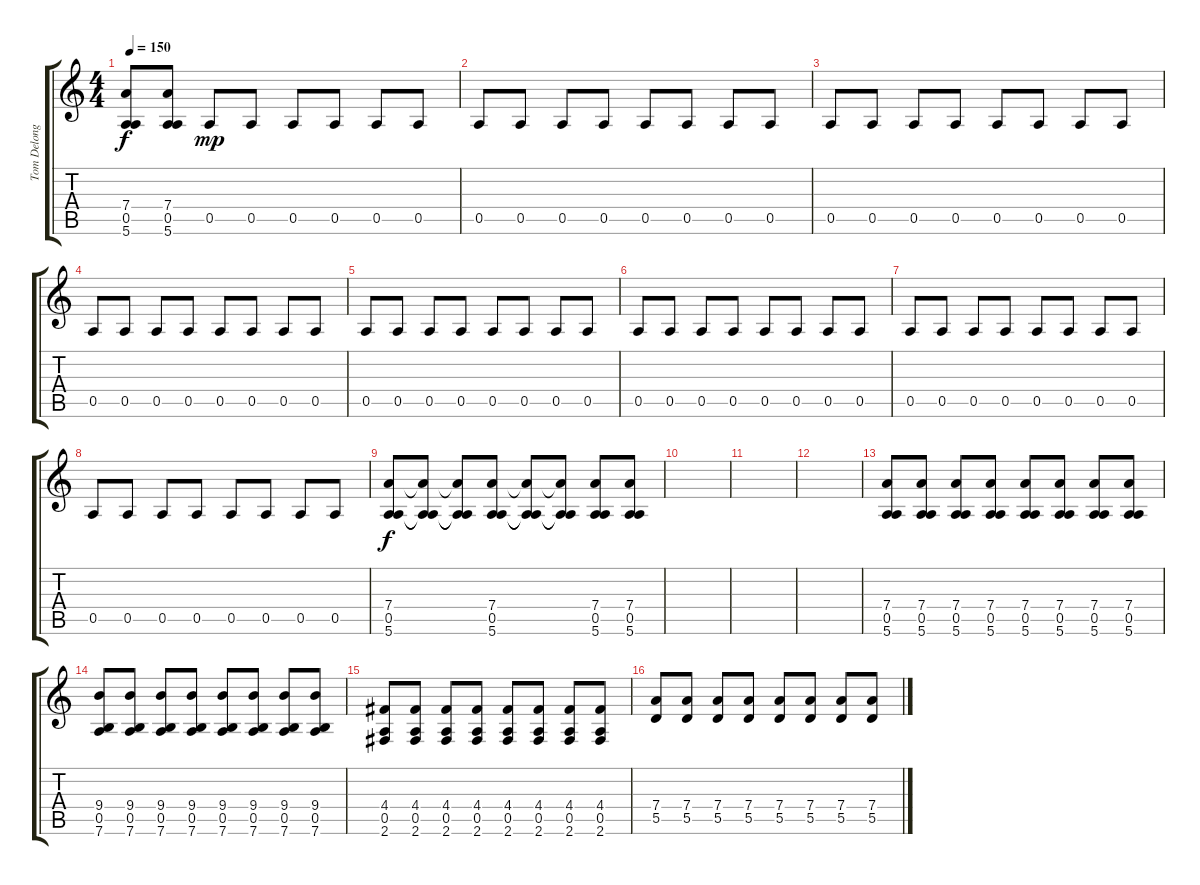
\track ("Tom Delonge Guitar 2" "Tom Delong") {instrument distortionguitar}
\staff {score tabs}
\tuning (E4 B3 G3 D3 A2 E2) {hide}
\ts (4 4)
\tempo 150
\clef g2
\ks c
(7.4 0.5 5.6).8{dy f} (7.4 0.5 5.6).8 0.5.8{dy mp} 0.5.8 0.5.8 0.5.8 0.5.8 0.5.8 |
0.5.8 0.5.8 0.5.8 0.5.8 0.5.8 0.5.8 0.5.8 0.5.8 |
0.5.8 0.5.8 0.5.8 0.5.8 0.5.8 0.5.8 0.5.8 0.5.8 |
0.5.8 0.5.8 0.5.8 0.5.8 0.5.8 0.5.8 0.5.8 0.5.8 |
0.5.8 0.5.8 0.5.8 0.5.8 0.5.8 0.5.8 0.5.8 0.5.8 |
0.5.8 0.5.8 0.5.8 0.5.8 0.5.8 0.5.8 0.5.8 0.5.8 |
0.5.8 0.5.8 0.5.8 0.5.8 0.5.8 0.5.8 0.5.8 0.5.8 |
0.5.8 0.5.8 0.5.8 0.5.8 0.5.8 0.5.8 0.5.8 0.5.8 |
(7.4 0.5 5.6).8{dy f} (7.4{t} 0.5{t} 5.6{t}).8 (7.4{t} 0.5{t} 5.6{t}).8 (7.4 0.5 5.6).8 (7.4{t} 0.5{t} 5.6{t}).8 (7.4{t} 0.5{t} 5.6{t}).8 (7.4 0.5 5.6).8 (7.4 0.5 5.6).8 |
|
|
|
(7.4 0.5 5.6).8 (7.4 0.5 5.6).8 (7.4 0.5 5.6).8 (7.4 0.5 5.6).8 (7.4 0.5 5.6).8 (7.4 0.5 5.6).8 (7.4 0.5 5.6).8 (7.4 0.5 5.6).8 |
(9.4 0.5 7.6).8 (9.4 0.5 7.6).8 (9.4 0.5 7.6).8 (9.4 0.5 7.6).8 (9.4 0.5 7.6).8 (9.4 0.5 7.6).8 (9.4 0.5 7.6).8 (9.4 0.5 7.6).8 |
(4.4 0.5 2.6).8 (4.4 0.5 2.6).8 (4.4 0.5 2.6).8 (4.4 0.5 2.6).8 (4.4 0.5 2.6).8 (4.4 0.5 2.6).8 (4.4 0.5 2.6).8 (4.4 0.5 2.6).8 |
(7.4 5.5).8 (7.4 5.5).8 (7.4 5.5).8 (7.4 5.5).8 (7.4 5.5).8 (7.4 5.5).8 (7.4 5.5).8 (7.4 5.5).8
